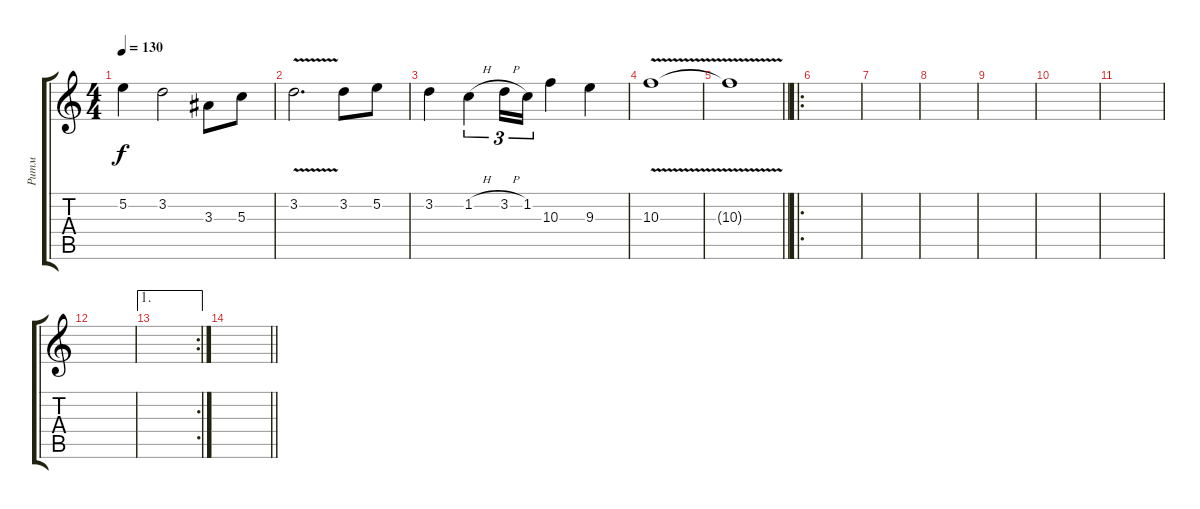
\track ("Ритм" "Ритм") {instrument distortionguitar}
\staff {score tabs}
\tuning (E4 B3 G3 D3 A2 E2) {hide}
\ts (4 4)
\tempo 130
\clef g2
\ks c
5.2.4{dy f} 3.2.2 3.3.8 5.3.8 |
3.2{v}.2{d} 3.2.8 5.2.8 |
3.2.4 1.2{h}.4{tu (3 2)} 3.2{h}.16{tu (3 2)} 1.2.16{tu (3 2)} 10.3.4 9.3.4 |
10.3{v}.1 |
\barLineRight lightlight
10.3{t}.1 |
\ro
|
|
|
|
|
|
|
\ae 1
\rc 2
|
\barLineRight lightlight
